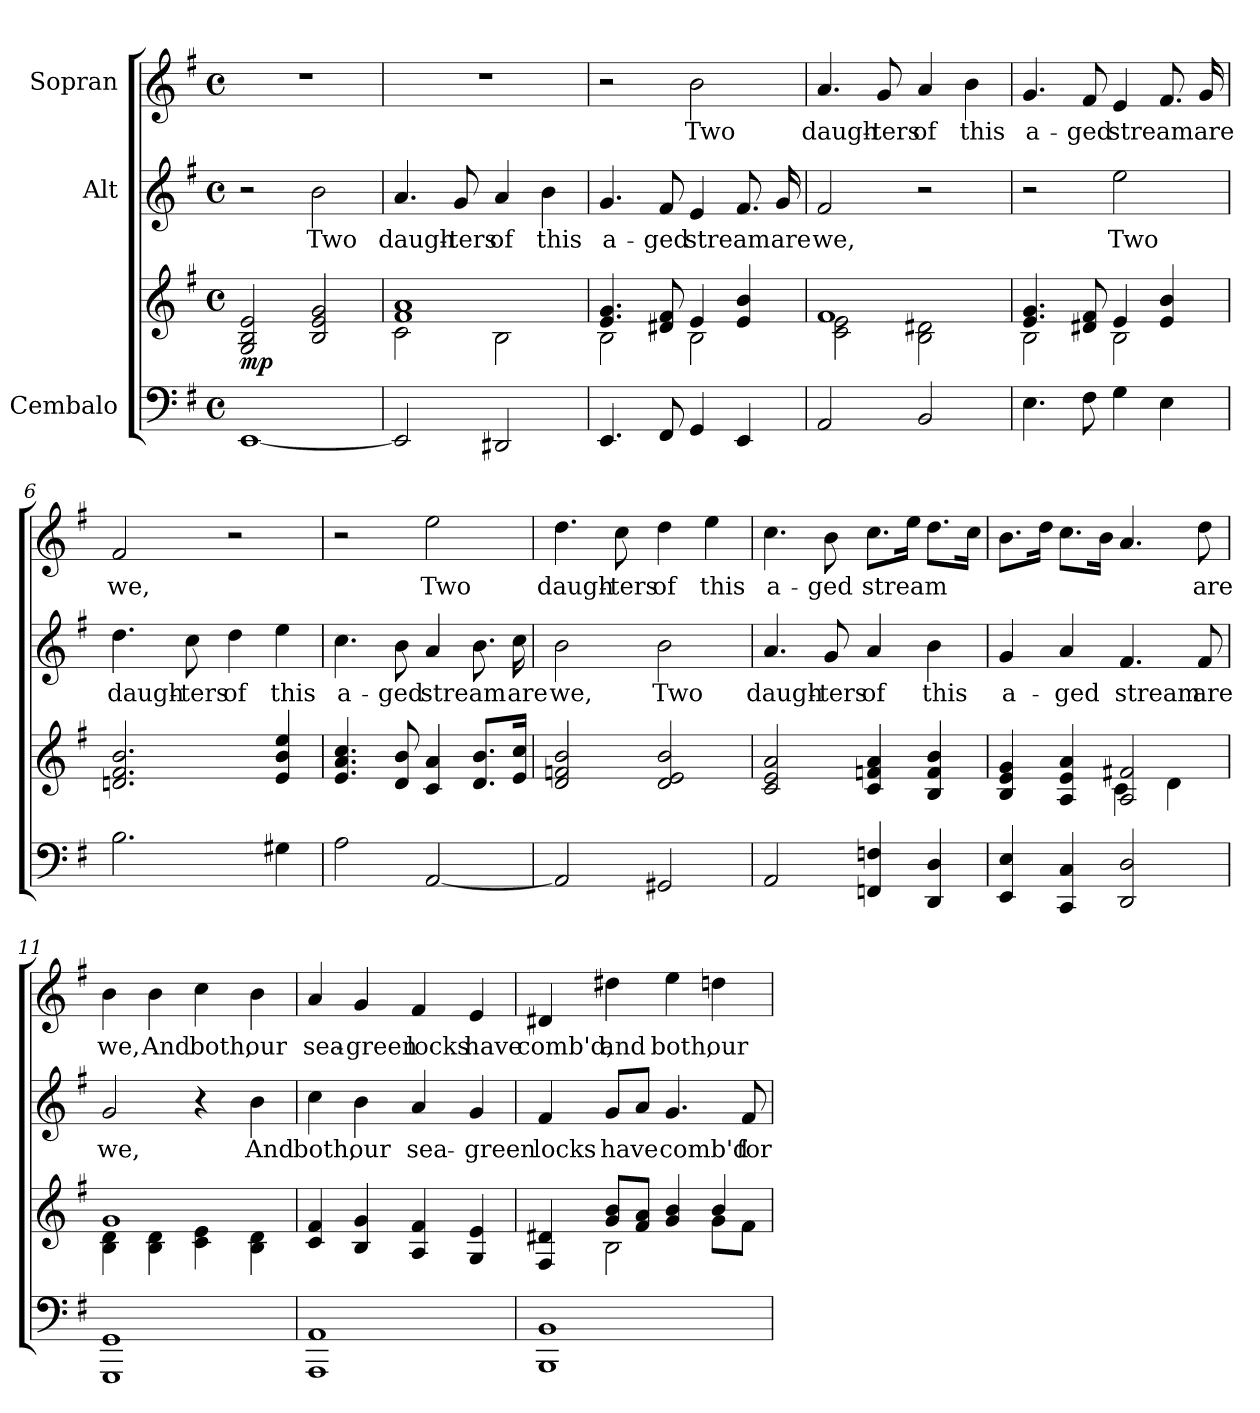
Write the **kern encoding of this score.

**kern	**kern	**dynam	**kern	**text	**kern	**text
*part3	*part3	*part3	*part2	*part2	*part1	*part1
*staff4	*staff3	*staff3/4	*staff2	*staff2	*staff1	*staff1
*I"Cembalo	*	*	*I"Alt	*	*I"Sopran	*
*clefF4	*clefG2	*	*clefG2	*	*clefG2	*
*k[f#]	*k[f#]	*	*k[f#]	*	*k[f#]	*
*M4/4	*M4/4	*	*M4/4	*	*M4/4	*
*met(c)	*met(c)	*	*met(c)	*	*met(c)	*
*MM70	*MM70	*	*MM70	*	*MM70	*
=1	=1	=1	=1	=1	=1	=1
!	!	!LO:DY:b	!	!	!	!
[1EE	2G/ 2B/ 2e/	mp	2r	.	1r	.
!	!	!	!	!LO:LY:b	!	!
.	2B/ 2e/ 2g/	.	2b\	Two	.	.
=2	=2	=2	=2	=2	=2	=2
*	*^	*	*	*	*	*
!	!	!	!	!	!LO:LY:b	!	!
2EE/]	1f# 1a	2c\	.	4.a/	daugh-	1r	.
!	!	!	!	!	!LO:LY:b	!	!
.	.	.	.	8g/	-ters	.	.
!	!	!	!	!	!LO:LY:b	!	!
2DD#X/	.	2B\	.	4a/	of	.	.
!	!	!	!	!	!LO:LY:b	!	!
.	.	.	.	4b\	this	.	.
=3	=3	=3	=3	=3	=3	=3	=3
!	!	!	!	!	!LO:LY:b	!	!
4.EE/	4.e/ 4.g/	2B\	.	4.g/	a-	2r	.
!	!	!	!	!	!LO:LY:b	!	!
8FF#/	8d#X/ 8f#/	.	.	8f#/	-ged	.	.
!	!	!	!	!	!LO:LY:b	!	!LO:LY:b
4GG/	4e/	2B\	.	4e/	stream	2b\	Two
4EE/	4e/ 4b/	.	.	8.f#/	.	.	.
!	!	!	!	!	!LO:LY:b	!	!
.	.	.	.	16g/	are	.	.
=4	=4	=4	=4	=4	=4	=4	=4
!	!	!	!	!	!LO:LY:b	!	!LO:LY:b
2AA/	1f#	2c\ 2e\	.	2f#/	we,	4.a/	daugh-
!	!	!	!	!	!	!	!LO:LY:b
.	.	.	.	.	.	8g/	-ters
!	!	!	!	!	!	!	!LO:LY:b
2BB/	.	2B\ 2d#X\	.	2r	.	4a/	of
!	!	!	!	!	!	!	!LO:LY:b
.	.	.	.	.	.	4b\	this
=5	=5	=5	=5	=5	=5	=5	=5
!	!	!	!	!	!	!	!LO:LY:b
4.E\	4.e/ 4.g/	2B\	.	2r	.	4.g/	a-
!	!	!	!	!	!	!	!LO:LY:b
8F#\	8d#X/ 8f#/	.	.	.	.	8f#/	-ged
!	!	!	!	!	!LO:LY:b	!	!LO:LY:b
4G\	4e/	2B\	.	2ee\	Two	4e/	stream
4E\	4e/ 4b/	.	.	.	.	8.f#/	.
!	!	!	!	!	!	!	!LO:LY:b
.	.	.	.	.	.	16g/	are
*	*v	*v	*	*	*	*	*
!!LO:LB:g=z
=6	=6	=6	=6	=6	=6	=6
!	!	!	!	!LO:LY:b	!	!LO:LY:b
2.B\	2.dn/ 2.f#/ 2.b/	.	4.dd\	daugh-	2f#/	we,
!	!	!	!	!LO:LY:b	!	!
.	.	.	8cc\	-ters	.	.
!	!	!	!	!LO:LY:b	!	!
.	.	.	4dd\	of	2r	.
!	!	!	!	!LO:LY:b	!	!
4G#X\	4e/ 4b/ 4ee/	.	4ee\	this	.	.
=7	=7	=7	=7	=7	=7	=7
!	!	!	!	!LO:LY:b	!	!
2A\	4.e/ 4.a/ 4.cc/	.	4.cc\	a-	2r	.
!	!	!	!	!LO:LY:b	!	!
.	8d/ 8b/	.	8b\	-ged	.	.
!	!	!	!	!LO:LY:b	!	!LO:LY:b
[2AA/	4c/ 4a/	.	4a/	stream	2ee\	Two
.	8.d/ 8.b/L	.	8.b\	.	.	.
!	!	!	!	!LO:LY:b	!	!
.	16e/ 16cc/Jk	.	16cc\	are	.	.
=8	=8	=8	=8	=8	=8	=8
!	!	!	!	!LO:LY:b	!	!LO:LY:b
2AA/]	2d/ 2fn/ 2b/	.	2b\	we,	4.dd\	daugh-
!	!	!	!	!	!	!LO:LY:b
.	.	.	.	.	8cc\	-ters
!	!	!	!	!LO:LY:b	!	!LO:LY:b
2GG#X/	2d/ 2e/ 2b/	.	2b\	Two	4dd\	of
!	!	!	!	!	!	!LO:LY:b
.	.	.	.	.	4ee\	this
=9	=9	=9	=9	=9	=9	=9
!	!	!	!	!LO:LY:b	!	!LO:LY:b
2AA/	2c/ 2e/ 2a/	.	4.a/	daugh-	4.cc\	a-
!	!	!	!	!LO:LY:b	!	!LO:LY:b
.	.	.	8g/	-ters	8b\	-ged
!	!	!	!	!LO:LY:b	!	!LO:LY:b
4FFn/ 4Fn/	4c/ 4fn/ 4a/	.	4a/	of	8.cc\L	stream
.	.	.	.	.	16ee\Jk	.
!	!	!	!	!LO:LY:b	!	!
4DD/ 4D/	4B/ 4f/ 4b/	.	4b\	this	8.dd\L	.
.	.	.	.	.	16cc\Jk	.
!!LO:PB:g=z
=10	=10	=10	=10	=10	=10	=10
*	*^	*	*	*	*	*
!	!	!	!	!	!LO:LY:b	!	!
4EE/ 4E/	4B/ 4e/ 4g/	2ryy	.	4g/	a-	8.b\L	.
.	.	.	.	.	.	16dd\Jk	.
!	!	!	!	!	!LO:LY:b	!	!
4CC/ 4C/	4A/ 4e/ 4a/	.	.	4a/	-ged	8.cc\L	.
.	.	.	.	.	.	16b\Jk	.
!	!	!	!	!	!LO:LY:b	!	!
2DD/ 2D/	2A/ 2f#X/	4c\	.	4.f#/	stream	4.a/	.
.	.	4d\	.	.	.	.	.
!	!	!	!	!	!LO:LY:b	!	!LO:LY:b
.	.	.	.	8f#/	are	8dd\	are
=11	=11	=11	=11	=11	=11	=11	=11
!	!	!	!	!	!LO:LY:b	!	!LO:LY:b
1GGG 1GG	1g	4B\ 4d\	.	2g/	we,	4b\	we,
!	!	!	!	!	!	!	!LO:LY:b
.	.	4B\ 4d\	.	.	.	4b\	And
!	!	!	!	!	!	!	!LO:LY:b
.	.	4c\ 4e\	.	4r	.	4cc\	both,
!	!	!	!	!	!LO:LY:b	!	!LO:LY:b
.	.	4B\ 4d\	.	4b\	And	4b\	our
=12	=12	=12	=12	=12	=12	=12	=12
!	!	!	!	!	!LO:LY:b	!	!LO:LY:b
*	*v	*v	*	*	*	*	*
1AAA 1AA	4c/ 4f#/	.	4cc\	both,	4a/	sea-
!	!	!	!	!LO:LY:b	!	!LO:LY:b
.	4B/ 4g/	.	4b\	our	4g/	-green
!	!	!	!	!LO:LY:b	!	!LO:LY:b
.	4A/ 4f#/	.	4a/	sea-	4f#/	locks
!	!	!	!	!LO:LY:b	!	!LO:LY:b
.	4G/ 4e/	.	4g/	-green	4e/	have
=13	=13	=13	=13	=13	=13	=13
*	*^	*	*	*	*	*
!	!	!	!	!	!LO:LY:b	!	!LO:LY:b
1BBB 1BB	4F#/ 4d#X/	4ryy	.	4f#/	locks	4d#X/	comb'd,
!	!	!	!	!	!LO:LY:b	!	!LO:LY:b
.	8g/ 8b/L	2B\	.	8g/L	have	4dd#X\	and
.	8f#/ 8a/J	.	.	8a/J	.	.	.
!	!	!	!	!	!LO:LY:b	!	!LO:LY:b
.	4g/ 4b/	.	.	4.g/	comb'd	4ee\	both,
!	!	!	!	!	!	!	!LO:LY:b
.	4b/	8g\L	.	.	.	4ddn\	our
!	!	!	!	!	!LO:LY:b	!	!
.	.	8f#\J	.	8f#/	for	.	.
*	*v	*v	*	*	*	*	*
=	=	=	=	=	=	=
*-	*-	*-	*-	*-	*-	*-
